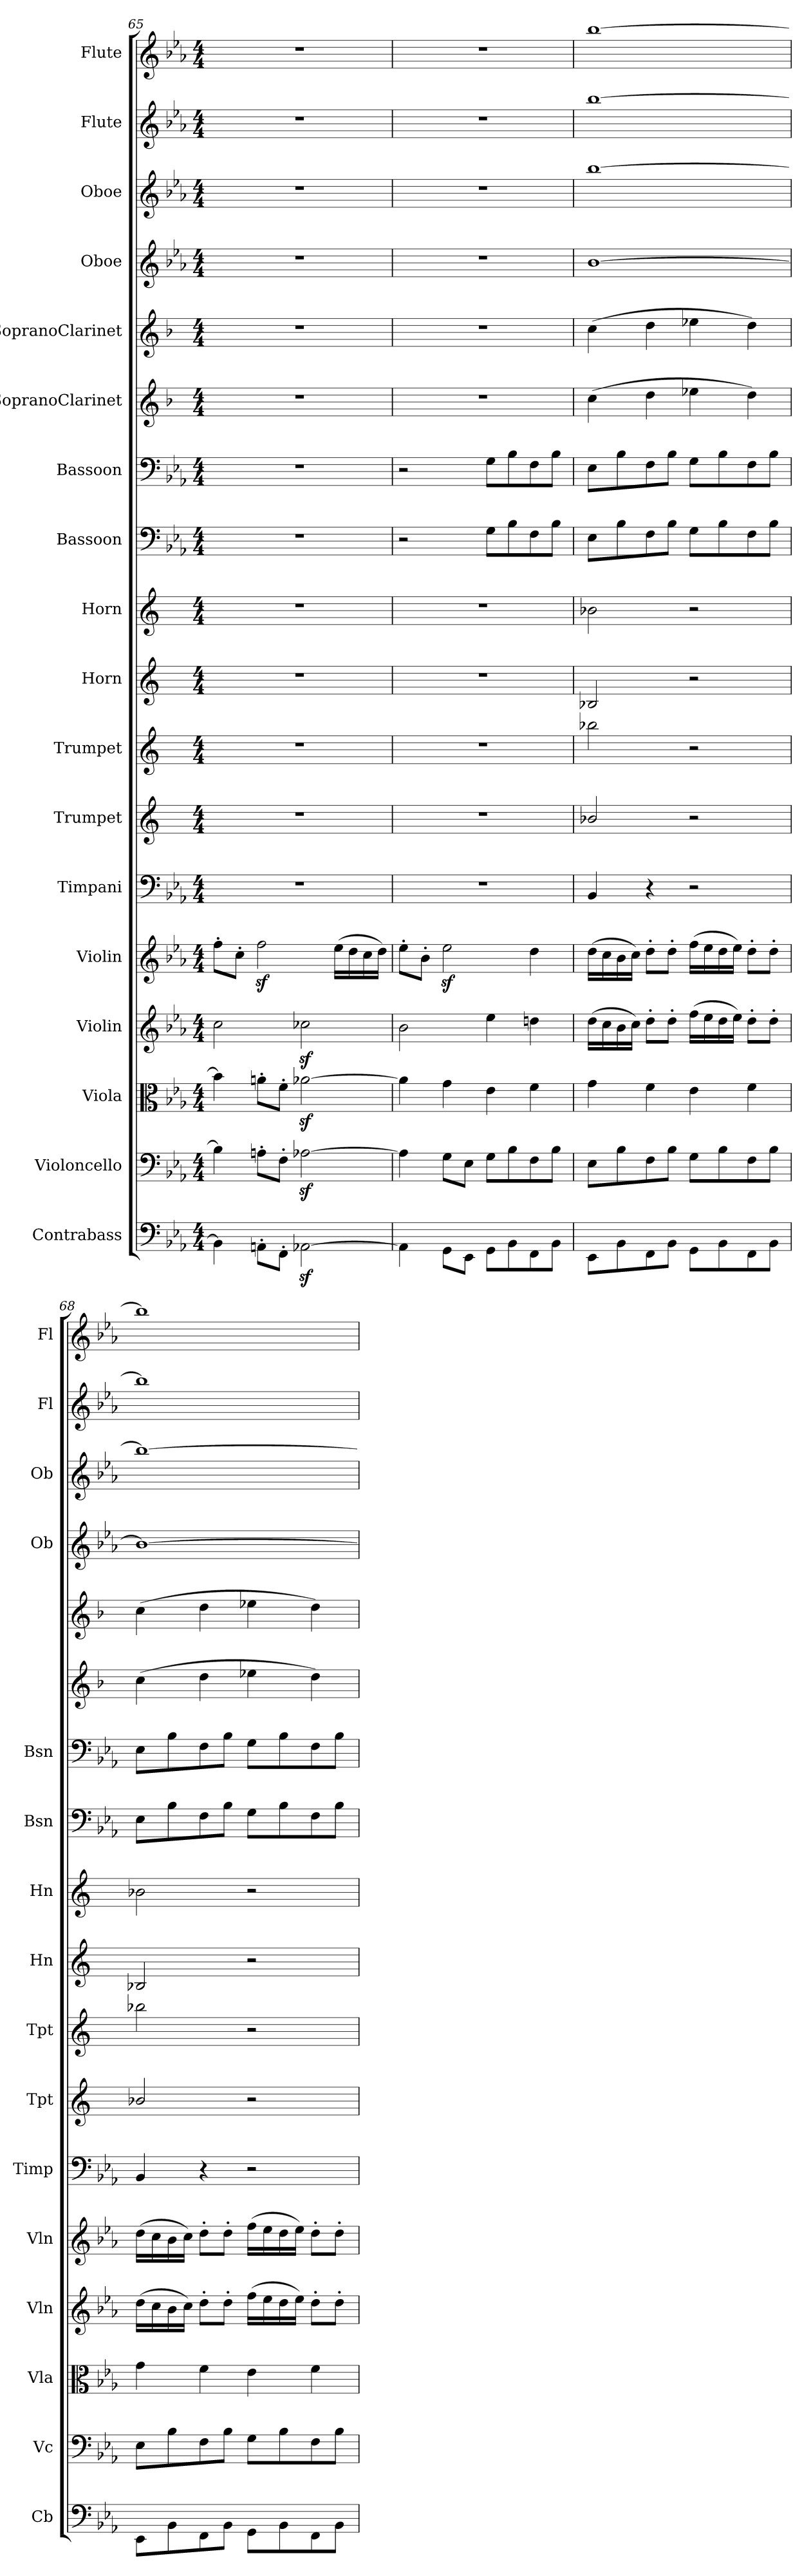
**kern	**kern	**kern	**kern	**kern	**kern	**kern	**kern	**kern	**kern	**kern	**kern	**kern	**kern	**kern	**kern	**kern	**kern
*part18	*part17	*part16	*part15	*part14	*part13	*part12	*part11	*part10	*part9	*part8	*part7	*part6	*part5	*part4	*part3	*part2	*part1
*staff18	*staff17	*staff16	*staff15	*staff14	*staff13	*staff12	*staff11	*staff10	*staff9	*staff8	*staff7	*staff6	*staff5	*staff4	*staff3	*staff2	*staff1
*I"Contrabass	*I"Violoncello	*I"Viola	*I"Violin	*I"Violin	*I"Timpani	*I"Trumpet	*I"Trumpet	*I"Horn	*I"Horn	*I"Bassoon	*I"Bassoon	*I"SopranoClarinet	*I"SopranoClarinet	*I"Oboe	*I"Oboe	*I"Flute	*I"Flute
*I'Cb	*I'Vc	*I'Vla	*I'Vln	*I'Vln	*I'Timp	*I'Tpt	*I'Tpt	*I'Hn	*I'Hn	*I'Bsn	*I'Bsn	*	*	*I'Ob	*I'Ob	*I'Fl	*I'Fl
*clefF4	*clefF4	*clefC3	*clefG2	*clefG2	*clefF4	*clefG2	*clefG2	*clefG2	*clefG2	*clefF4	*clefF4	*clefG2	*clefG2	*clefG2	*clefG2	*clefG2	*clefG2
*k[b-e-a-]	*k[b-e-a-]	*k[b-e-a-]	*k[b-e-a-]	*k[b-e-a-]	*k[b-e-a-]	*k[]	*k[]	*k[]	*k[]	*k[b-e-a-]	*k[b-e-a-]	*k[b-]	*k[b-]	*k[b-e-a-]	*k[b-e-a-]	*k[b-e-a-]	*k[b-e-a-]
*M4/4	*M4/4	*M4/4	*M4/4	*M4/4	*M4/4	*M4/4	*M4/4	*M4/4	*M4/4	*M4/4	*M4/4	*M4/4	*M4/4	*M4/4	*M4/4	*M4/4	*M4/4
=65	=65	=65	=65	=65	=65	=65	=65	=65	=65	=65	=65	=65	=65	=65	=65	=65	=65
4BB-\]	4B-\]	4b-\]	2cc\	8ff'\L	1r	1r	1r	1r	1r	1r	1r	1r	1r	1r	1r	1r	1r
.	.	.	.	8cc'\J	.	.	.	.	.	.	.	.	.	.	.	.	.
8AAn'\L	8An'\L	8an'\L	.	2ffz\	.	.	.	.	.	.	.	.	.	.	.	.	.
8FF'\J	8F'\J	8f'\J	.	.	.	.	.	.	.	.	.	.	.	.	.	.	.
[2AA-Xz\	[2A-Xz\	[2a-Xz\	2cc-Xz\	.	.	.	.	.	.	.	.	.	.	.	.	.	.
.	.	.	.	(16ee-\LL	.	.	.	.	.	.	.	.	.	.	.	.	.
.	.	.	.	16dd\	.	.	.	.	.	.	.	.	.	.	.	.	.
.	.	.	.	16cc\	.	.	.	.	.	.	.	.	.	.	.	.	.
.	.	.	.	16dd\JJ)	.	.	.	.	.	.	.	.	.	.	.	.	.
=66	=66	=66	=66	=66	=66	=66	=66	=66	=66	=66	=66	=66	=66	=66	=66	=66	=66
4AA-\]	4A-\]	4a-\]	2b-\	8ee-'\L	1r	1r	1r	1r	1r	2r	2r	1r	1r	1r	1r	1r	1r
.	.	.	.	8b-'\J	.	.	.	.	.	.	.	.	.	.	.	.	.
8GG\L	8G\L	4g\	.	2ee-z\	.	.	.	.	.	.	.	.	.	.	.	.	.
8EE-\J	8E-\J	.	.	.	.	.	.	.	.	.	.	.	.	.	.	.	.
8GG\L	8G\L	4e-\	4ee-\	.	.	.	.	.	.	8G\L	8G\L	.	.	.	.	.	.
8BB-\	8B-\	.	.	.	.	.	.	.	.	8B-\	8B-\	.	.	.	.	.	.
8FF\	8F\	4f\	4ddn\	4dd\	.	.	.	.	.	8F\	8F\	.	.	.	.	.	.
8BB-\J	8B-\J	.	.	.	.	.	.	.	.	8B-\J	8B-\J	.	.	.	.	.	.
=67	=67	=67	=67	=67	=67	=67	=67	=67	=67	=67	=67	=67	=67	=67	=67	=67	=67
8EE-\L	8E-\L	4g\	(16dd\LL	(16dd\LL	4BB-/	2b-X/	2bb-X\	2B-X/	2b-X\	8E-\L	8E-\L	(4cc\	(4cc\	[1b-\	[1bb-\	[1bb-\	[1bb-\
.	.	.	16cc\	16cc\	.	.	.	.	.	.	.	.	.	.	.	.	.
8BB-\	8B-\	.	16b-\	16b-\	.	.	.	.	.	8B-\	8B-\	.	.	.	.	.	.
.	.	.	16cc\JJ)	16cc\JJ)	.	.	.	.	.	.	.	.	.	.	.	.	.
8FF\	8F\	4f\	8dd'\L	8dd'\L	4r	.	.	.	.	8F\	8F\	4dd\	4dd\	.	.	.	.
8BB-\J	8B-\J	.	8dd'\J	8dd'\J	.	.	.	.	.	8B-\J	8B-\J	.	.	.	.	.	.
8GG\L	8G\L	4e-\	(16ff\LL	(16ff\LL	2r	2r	2r	2r	2r	8G\L	8G\L	4ee-X\	4ee-X\	.	.	.	.
.	.	.	16ee-\	16ee-\	.	.	.	.	.	.	.	.	.	.	.	.	.
8BB-\	8B-\	.	16dd\	16dd\	.	.	.	.	.	8B-\	8B-\	.	.	.	.	.	.
.	.	.	16ee-\JJ)	16ee-\JJ)	.	.	.	.	.	.	.	.	.	.	.	.	.
8FF\	8F\	4f\	8dd'\L	8dd'\L	.	.	.	.	.	8F\	8F\	4dd\)	4dd\)	.	.	.	.
8BB-\J	8B-\J	.	8dd'\J	8dd'\J	.	.	.	.	.	8B-\J	8B-\J	.	.	.	.	.	.
=68	=68	=68	=68	=68	=68	=68	=68	=68	=68	=68	=68	=68	=68	=68	=68	=68	=68
8EE-\L	8E-\L	4g\	(16dd\LL	(16dd\LL	4BB-/	2b-X/	2bb-X\	2B-X/	2b-X\	8E-\L	8E-\L	(4cc\	(4cc\	1b-\_	1bb-\_	1bb-\]	1bb-\]
.	.	.	16cc\	16cc\	.	.	.	.	.	.	.	.	.	.	.	.	.
8BB-\	8B-\	.	16b-\	16b-\	.	.	.	.	.	8B-\	8B-\	.	.	.	.	.	.
.	.	.	16cc\JJ)	16cc\JJ)	.	.	.	.	.	.	.	.	.	.	.	.	.
8FF\	8F\	4f\	8dd'\L	8dd'\L	4r	.	.	.	.	8F\	8F\	4dd\	4dd\	.	.	.	.
8BB-\J	8B-\J	.	8dd'\J	8dd'\J	.	.	.	.	.	8B-\J	8B-\J	.	.	.	.	.	.
8GG\L	8G\L	4e-\	(16ff\LL	(16ff\LL	2r	2r	2r	2r	2r	8G\L	8G\L	4ee-X\	4ee-X\	.	.	.	.
.	.	.	16ee-\	16ee-\	.	.	.	.	.	.	.	.	.	.	.	.	.
8BB-\	8B-\	.	16dd\	16dd\	.	.	.	.	.	8B-\	8B-\	.	.	.	.	.	.
.	.	.	16ee-\JJ)	16ee-\JJ)	.	.	.	.	.	.	.	.	.	.	.	.	.
8FF\	8F\	4f\	8dd'\L	8dd'\L	.	.	.	.	.	8F\	8F\	4dd\)	4dd\)	.	.	.	.
8BB-\J	8B-\J	.	8dd'\J	8dd'\J	.	.	.	.	.	8B-\J	8B-\J	.	.	.	.	.	.
=	=	=	=	=	=	=	=	=	=	=	=	=	=	=	=	=	=
*-	*-	*-	*-	*-	*-	*-	*-	*-	*-	*-	*-	*-	*-	*-	*-	*-	*-
